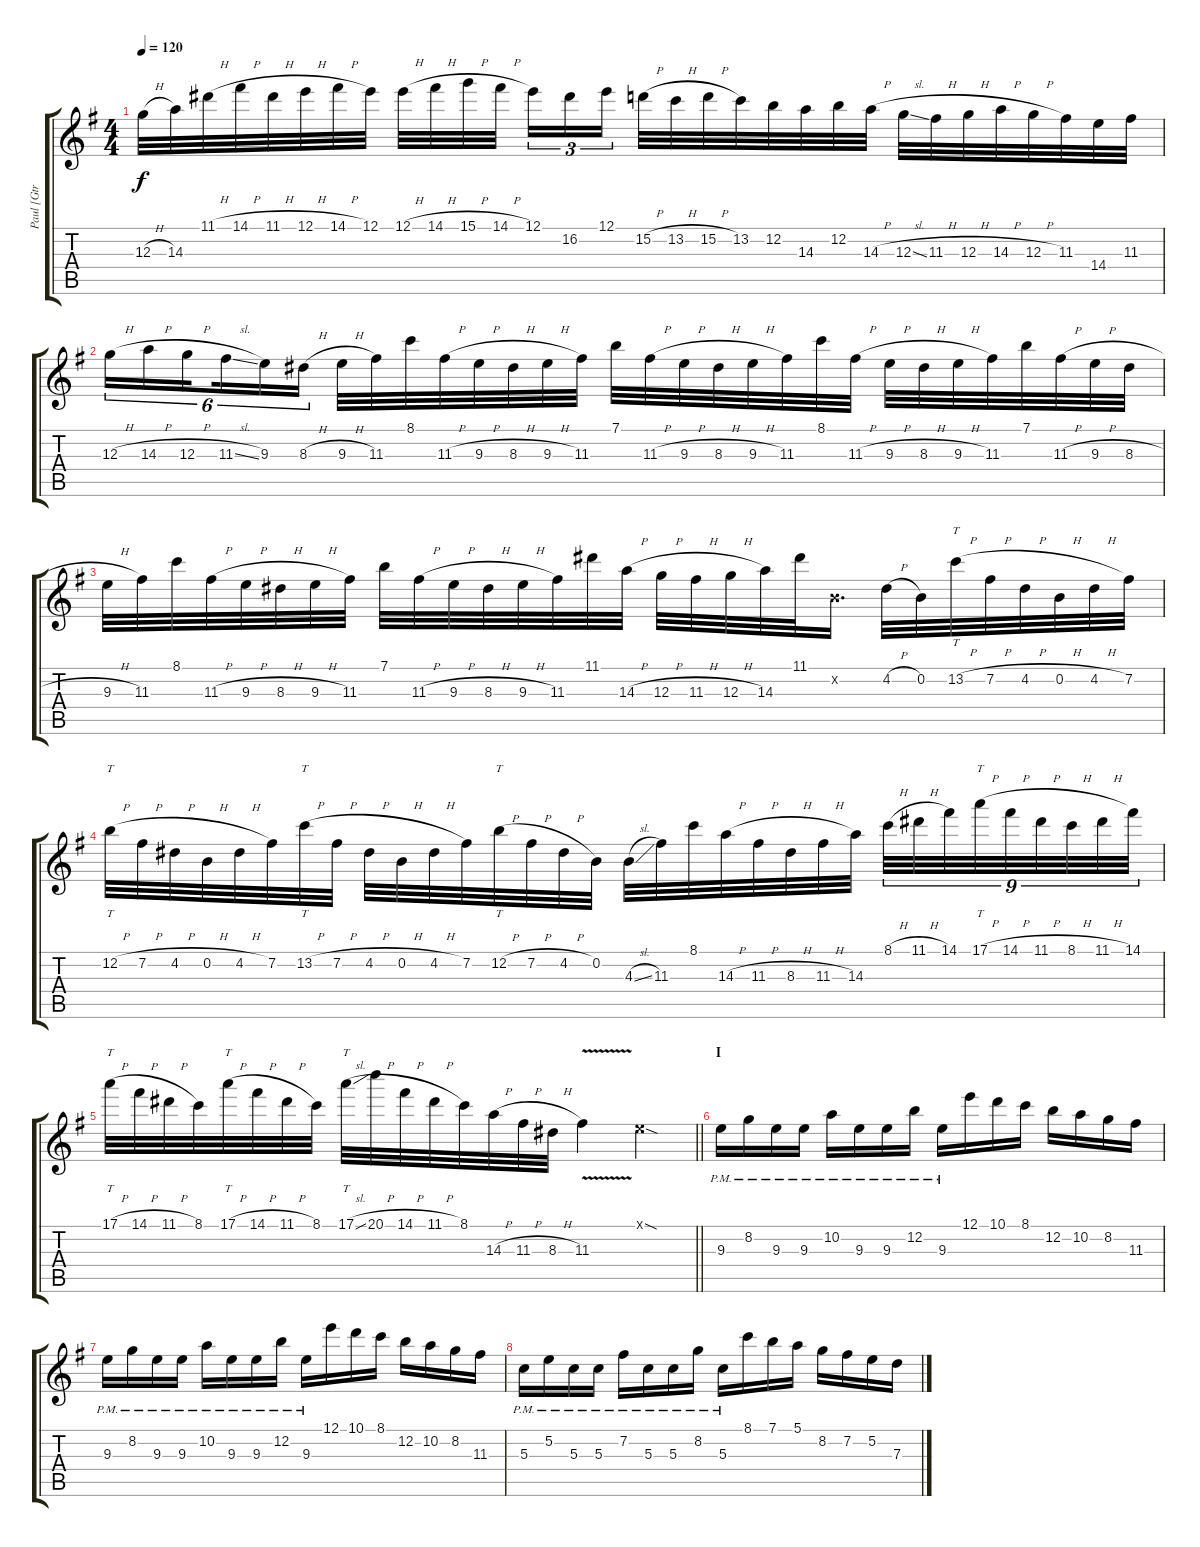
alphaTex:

\track ("Paul [Gtr I]" "Paul [Gtr ") {instrument distortionguitar}
\staff {score tabs}
\tuning (E4 B3 G3 D3 A2 E2) {hide}
\ts (4 4)
\tempo 120
\clef g2
\ks g
12.3{h}.32{dy f} 14.3.32 11.1{h}.32 14.1{h}.32 11.1{h}.32 12.1{h}.32 14.1{h}.32 12.1.32 12.1{h}.32 14.1{h}.32 15.1{h}.32 14.1{h}.32{beam splitsecondary} 12.1.16{tu (3 2)} 16.2.16{tu (3 2)} 12.1.16{tu (3 2)} 15.2{h}.32 13.2{h}.32 15.2{h}.32 13.2.32 12.2.32 14.3.32 12.2.32 14.3{h}.32 12.3{sl}.32 11.3{h}.32 12.3{h}.32 14.3{h}.32 12.3{h}.32 11.3.32 14.4.32 11.3.32 |
12.3{h}.16{tu (6 4)} 14.3{h}.16{tu (6 4)} 12.3{h}.16{tu (6 4) beam splitsecondary} 11.3{sl}.16{tu (6 4)} 9.3.16{tu (6 4)} 8.3{h}.16{tu (6 4)} 9.3{h}.32 11.3.32 8.1.32 11.3{h}.32 9.3{h}.32 8.3{h}.32 9.3{h}.32 11.3.32 7.1.32 11.3{h}.32 9.3{h}.32 8.3{h}.32 9.3{h}.32 11.3.32 8.1.32 11.3{h}.32 9.3{h}.32 8.3{h}.32 9.3{h}.32 11.3.32 7.1.32 11.3{h}.32 9.3{h}.32 8.3{h}.32 |
9.3{h}.32 11.3.32 8.1.32 11.3{h}.32 9.3{h}.32 8.3{h}.32 9.3{h}.32 11.3.32 7.1.32 11.3{h}.32 9.3{h}.32 8.3{h}.32 9.3{h}.32 11.3.32 11.1.32 14.3{h}.32 12.3{h}.32 11.3{h}.32 12.3{h}.32 14.3.32 11.1.32 0.2{x}.16{d} 4.2{h}.32 0.2.32 13.2{h}.32{tt} 7.2{h}.32 4.2{h}.32 0.2{h}.32 4.2{h}.32 7.2.32 |
12.2{h}.32{tt} 7.2{h}.32 4.2{h}.32 0.2{h}.32 4.2{h}.32 7.2.32 13.2{h}.32{tt} 7.2{h}.32 4.2{h}.32 0.2{h}.32 4.2{h}.32 7.2.32 12.2{h}.32{tt} 7.2{h}.32 4.2{h}.32 0.2.32 4.3{sl}.32 11.3.32 8.1.32 14.3{h}.32 11.3{h}.32 8.3{h}.32 11.3{h}.32 14.3.32 8.1{h}.32{tu (9 8)} 11.1{h}.32{tu (9 8)} 14.1.32{tu (9 8)} 17.1{h}.32{tt tu (9 8)} 14.1{h}.32{tu (9 8)} 11.1{h}.32{tu (9 8)} 8.1{h}.32{tu (9 8)} 11.1{h}.32{tu (9 8)} 14.1.32{tu (9 8)} |
\barLineRight lightlight
17.1{h}.32{tt} 14.1{h}.32 11.1{h}.32 8.1.32 17.1{h}.32{tt} 14.1{h}.32 11.1{h}.32 8.1.32 17.1{sl}.32{tt} 20.1{h}.32 14.1{h}.32 11.1{h}.32 8.1.32 14.3{h}.32 11.3{h}.32 8.3{h}.32 11.3{v}.4 0.1{sod x}.4 |
\section ("" "I")
9.3{pm}.16 8.2{pm}.16 9.3{pm}.16 9.3{pm}.16 10.2{pm}.16 9.3{pm}.16 9.3{pm}.16 12.2{pm}.16 9.3{pm}.16 12.1.16 10.1.16 8.1.16 12.2.16 10.2.16 8.2.16 11.3.16 |
9.3{pm}.16 8.2{pm}.16 9.3{pm}.16 9.3{pm}.16 10.2{pm}.16 9.3{pm}.16 9.3{pm}.16 12.2{pm}.16 9.3{pm}.16 12.1.16 10.1.16 8.1.16 12.2.16 10.2.16 8.2.16 11.3.16 |
5.3{pm}.16 5.2{pm}.16 5.3{pm}.16 5.3{pm}.16 7.2{pm}.16 5.3{pm}.16 5.3{pm}.16 8.2{pm}.16 5.3{pm}.16 8.1.16 7.1.16 5.1.16 8.2.16 7.2.16 5.2.16 7.3.16
